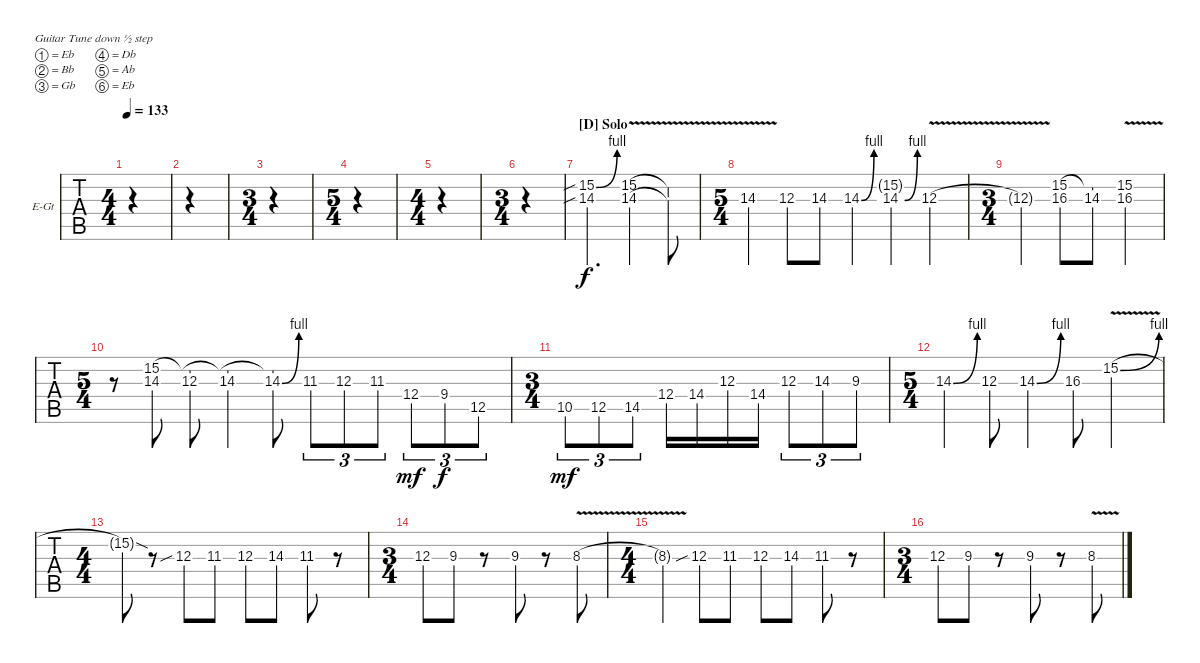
\bracketExtendMode groupsimilarinstruments
\firstSystemTrackNameOrientation horizontal
\otherSystemsTrackNameOrientation horizontal
\track ("Lead Guitar" "E-Gt") {instrument distortionguitar}
\staff {tabs}
\tuning (Eb4 Bb3 Gb3 Db3 Ab2 Eb2)
\ts (4 4)
\tempo 133
\clef g2
\ks c
|
|
\ts (3 4)
|
\ts (5 4)
|
\ts (4 4)
|
\ts (3 4)
|
\section ("D" "Solo")
(15.2{be (bend 0 0 60 4) sib} 14.3{sib}).4{d} (14.3 15.2{v}).4 (14.3{t} 15.2{v t}).8 |
\ts (5 4)
14.3{v}.4 12.3.8 14.3.8 14.3{be (bend 0 0 60 4)}.4 (14.3{be (bend 0 0 60 4)} 15.2{g}).4 12.3{v}.4 |
\ts (3 4)
12.3{v t}.4 (16.3 15.2).8 (14.3 15.2{t}).8 (16.3{v} 15.2).4 |
\ts (5 4)
r.8 (14.3 15.2).8 (12.3 15.2{t}).8 (14.3 15.2{t}).4 (14.3{be (bend 0 0 15 4) hac} 15.2{t}).8 11.3.8{tu (3 2)} 12.3.8{tu (3 2)} 11.3.8{tu (3 2) dy f} 12.4.8{tu (3 2) dy mf} 9.4.8{tu (3 2) dy f} 12.5.8{tu (3 2)} |
\ts (3 4)
10.5.8{tu (3 2) dy mf} 12.5.8{tu (3 2)} 14.5.8{tu (3 2)} 12.4.16 14.4.16 12.3.16 14.4.16 12.3.8{tu (3 2)} 14.3.8{tu (3 2)} 9.3.8{tu (3 2)} |
\ts (5 4)
14.3{be (bend 0 0 60 4)}.4 12.3.8 14.3{be (bend 0 0 60 4)}.4 16.3.8 15.2{be (bend 0 0 15 4) v}.2 |
\ts (4 4)
15.2{v sod t}.8 r.8 12.3{sib}.8 11.3.8 12.3.8 14.3.8 11.3.8 r.8 |
\ts (3 4)
12.3.8 9.3.8 r.8 9.3.8 r.8 8.3{v}.8 |
\ts (4 4)
8.3{v t}.4 12.3{sib}.8 11.3.8 12.3.8 14.3.8 11.3.8 r.8 |
\ts (3 4)
12.3.8 9.3.8 r.8 9.3.8 r.8 8.3{v ss}.8
